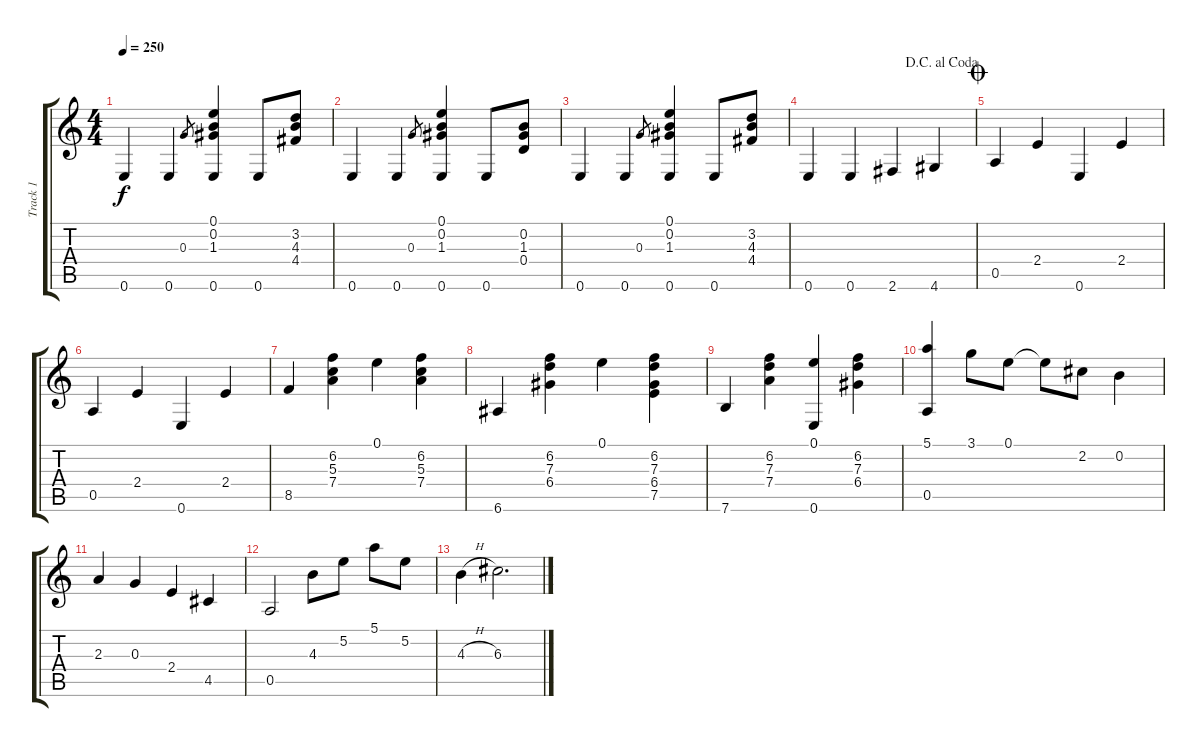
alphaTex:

\track ("Track 1" "Track 1") {instrument acousticguitarsteel}
\staff {score tabs}
\tuning (E4 B3 G3 D3 A2 E2) {hide}
\ts (4 4)
\tempo 250
\clef g2
\ks c
0.6.4{dy f} 0.6.4 0.3.8{gr} (0.1 0.2 1.3 0.6).4 0.6.8 (3.2 4.3 4.4).8 |
0.6.4 0.6.4 0.3.8{gr} (0.1 0.2 1.3 0.6).4 0.6.8 (0.2 1.3 0.4).8 |
0.6.4 0.6.4 0.3.8{gr} (0.1 0.2 1.3 0.6).4 0.6.8 (3.2 4.3 4.4).8 |
\jump dacapoalcoda
0.6.4 0.6.4 2.6.4 4.6.4 |
\jump coda
0.5.4 2.4.4 0.6.4 2.4.4 |
0.5.4 2.4.4 0.6.4 2.4.4 |
8.5.4 (6.2 5.3 7.4).4 0.1.4 (6.2 5.3 7.4).4 |
6.6.4 (6.2 7.3 6.4).4 0.1.4 (6.2 7.3 6.4 7.5).4 |
7.6.4 (6.2 7.3 7.4).4 (0.1 0.6).4 (6.2 7.3 6.4).4 |
(5.1 0.5).4 3.1.8 0.1.8 0.1{t}.8 2.2.8 0.2.4 |
2.3.4 0.3.4 2.4.4 4.5.4 |
0.5.2 4.3.8 5.2.8 5.1.8 5.2.8 |
4.3{h}.4 6.3.2{d}
